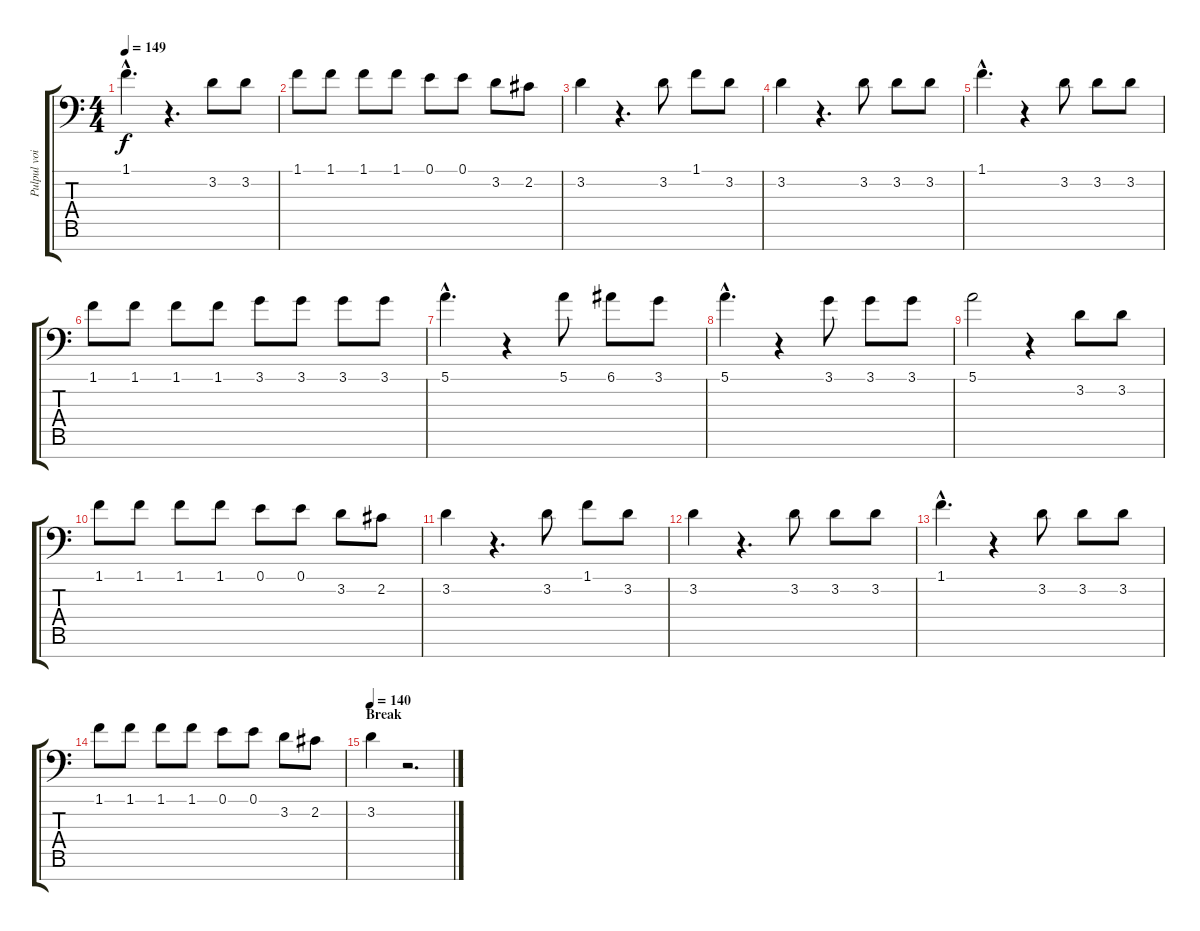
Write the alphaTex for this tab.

\track ("Pulpul voix" "Pulpul voi") {instrument clarinet}
\staff {score tabs}
\tuning (E4 B3 G3 D3 A2 E2 C-1) {hide}
\ts (4 4)
\tempo 149
\clef f4
\ks c
1.1{hac}.4{d dy f} r.4{d} 3.2.8 3.2.8 |
1.1.8 1.1.8 1.1.8 1.1.8 0.1.8 0.1.8 3.2.8 2.2.8 |
3.2.4 r.4{d} 3.2.8 1.1.8 3.2.8 |
3.2.4 r.4{d} 3.2.8 3.2.8 3.2.8 |
1.1{hac}.4{d} r.4 3.2.8 3.2.8 3.2.8 |
1.1.8 1.1.8 1.1.8 1.1.8 3.1.8 3.1.8 3.1.8 3.1.8 |
5.1{hac}.4{d} r.4 5.1.8 6.1.8 3.1.8 |
5.1{hac}.4{d} r.4 3.1.8 3.1.8 3.1.8 |
5.1.2 r.4 3.2.8 3.2.8 |
1.1.8 1.1.8 1.1.8 1.1.8 0.1.8 0.1.8 3.2.8 2.2.8 |
3.2.4 r.4{d} 3.2.8 1.1.8 3.2.8 |
3.2.4 r.4{d} 3.2.8 3.2.8 3.2.8 |
1.1{hac}.4{d} r.4 3.2.8 3.2.8 3.2.8 |
1.1.8 1.1.8 1.1.8 1.1.8 0.1.8 0.1.8 3.2.8 2.2.8 |
\section ("" "Break")
\tempo 140
3.2.4 r.2{d}
